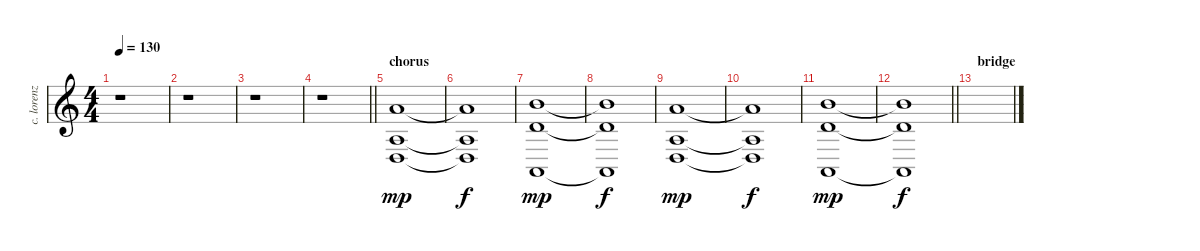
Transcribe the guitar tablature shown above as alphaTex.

\track ("c. lorenz - keyboards #2" "c. lorenz ") {instrument synthstrings2}
\staff {score}
\tuning (E4 B3 G3 D3 A2 E2) {hide}
\ts (4 4)
\tempo 130
\clef g2
\ks c
r.1{dy f} |
r.1 |
r.1 |
\barLineRight lightlight
r.1 |
\section ("" "chorus")
(5.1 2.3 0.4).1{dy mp} |
(5.1{t} 2.3{t} 0.4{t}).1{dy f} |
(7.1 7.3 0.5).1{dy mp} |
(7.1{t} 7.3{t} 0.5{t}).1{dy f} |
(5.1 2.3 0.4).1{dy mp} |
(5.1{t} 2.3{t} 0.4{t}).1{dy f} |
(7.1 7.3 0.5).1{dy mp} |
\barLineRight lightlight
(7.1{t} 7.3{t} 0.5{t}).1{dy f} |
\section ("" "bridge")
